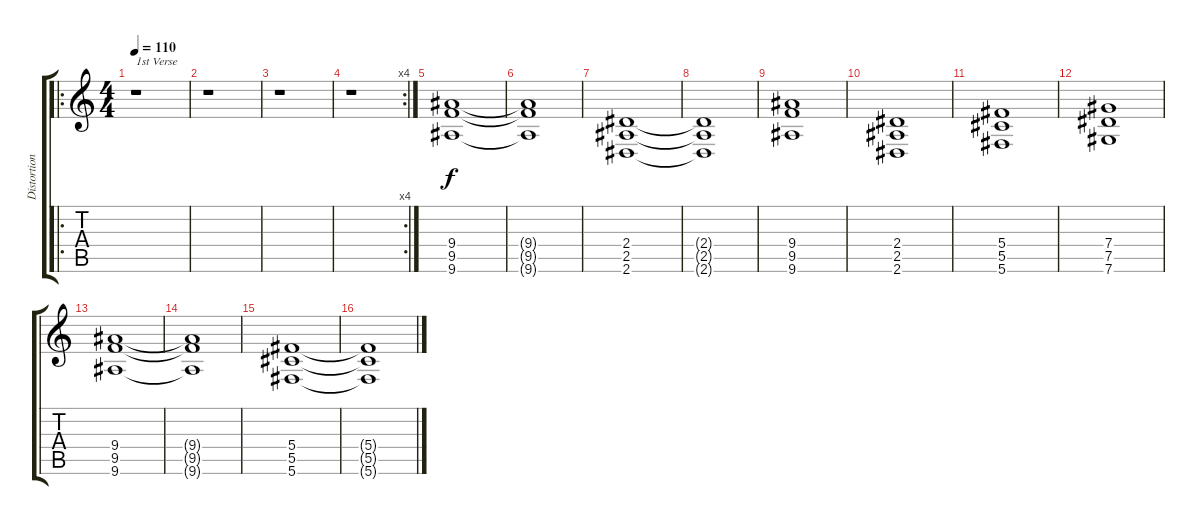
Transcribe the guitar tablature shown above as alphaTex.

\track ("Distortion Guitar II" "Distortion") {instrument distortionguitar}
\staff {score tabs}
\tuning (Eb4 Bb3 Gb3 Db3 Ab2 Db2) {hide}
\ro
\ts (4 4)
\tempo 110
\clef g2
\ks c
r.1{txt "1st Verse" dy f} |
r.1 |
r.1 |
\rc 4
r.1 |
(9.4 9.5 9.6).1 |
(9.4{t} 9.5{t} 9.6{t}).1 |
(2.4 2.5 2.6).1 |
(2.4{t} 2.5{t} 2.6{t}).1 |
(9.4 9.5 9.6).1 |
(2.4 2.5 2.6).1 |
(5.4 5.5 5.6).1 |
(7.4 7.5 7.6).1 |
(9.4 9.5 9.6).1 |
(9.4{t} 9.5{t} 9.6{t}).1 |
(5.4 5.5 5.6).1 |
(5.4{t} 5.5{t} 5.6{t}).1
